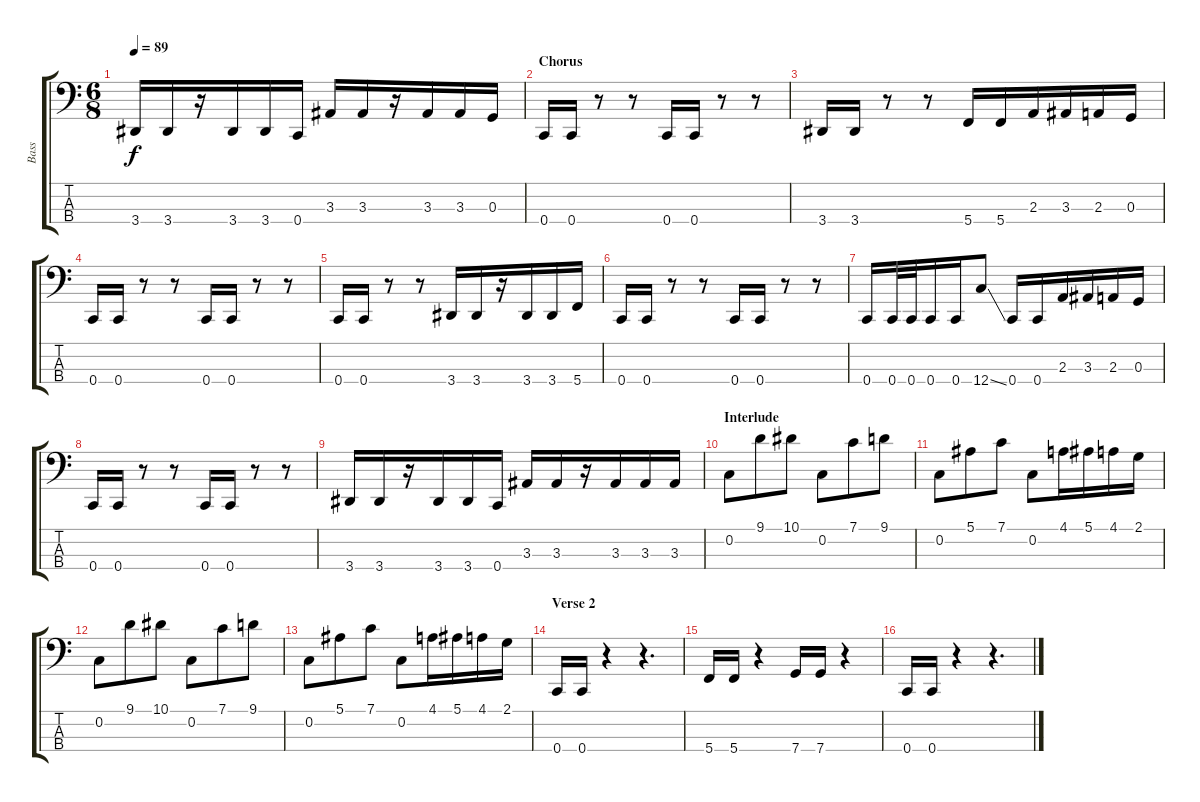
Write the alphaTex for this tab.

\track ("Bass" "Bass") {instrument electricbassfinger}
\staff {score tabs}
\tuning (F2 C2 G1 C1) {hide}
\ts (6 8)
\tempo 89
\clef f4
\ks c
3.4.16{dy f} 3.4.16 r.16 3.4.16 3.4.16 0.4.16 3.3.16 3.3.16 r.16 3.3.16 3.3.16 0.3.16 |
\section ("" "Chorus")
0.4.16 0.4.16 r.8 r.8 0.4.16 0.4.16 r.8 r.8 |
3.4.16 3.4.16 r.8 r.8 5.4.16 5.4.16 2.3.16 3.3.16 2.3.16 0.3.16 |
0.4.16 0.4.16 r.8 r.8 0.4.16 0.4.16 r.8 r.8 |
0.4.16 0.4.16 r.8 r.8 3.4.16 3.4.16 r.16 3.4.16 3.4.16 5.4.16 |
0.4.16 0.4.16 r.8 r.8 0.4.16 0.4.16 r.8 r.8 |
0.4.16 0.4.32 0.4.32 0.4.16 0.4.16 12.4{ss}.8 0.4.16 0.4.16 2.3.16 3.3.16 2.3.16 0.3.16 |
0.4.16 0.4.16 r.8 r.8 0.4.16 0.4.16 r.8 r.8 |
3.4.16 3.4.16 r.16 3.4.16 3.4.16 0.4.16 3.3.16 3.3.16 r.16 3.3.16 3.3.16 3.3.16 |
\section ("" "Interlude")
0.2.8 9.1.8 10.1.8 0.2.8 7.1.8 9.1.8 |
0.2.8 5.1.8 7.1.8 0.2.8 4.1.16 5.1.16 4.1.16 2.1.16 |
0.2.8 9.1.8 10.1.8 0.2.8 7.1.8 9.1.8 |
0.2.8 5.1.8 7.1.8 0.2.8 4.1.16 5.1.16 4.1.16 2.1.16 |
\section ("" "Verse 2")
0.4.16 0.4.16 r.4 r.4{d} |
5.4.16 5.4.16 r.4 7.4.16 7.4.16 r.4 |
0.4.16 0.4.16 r.4 r.4{d}
